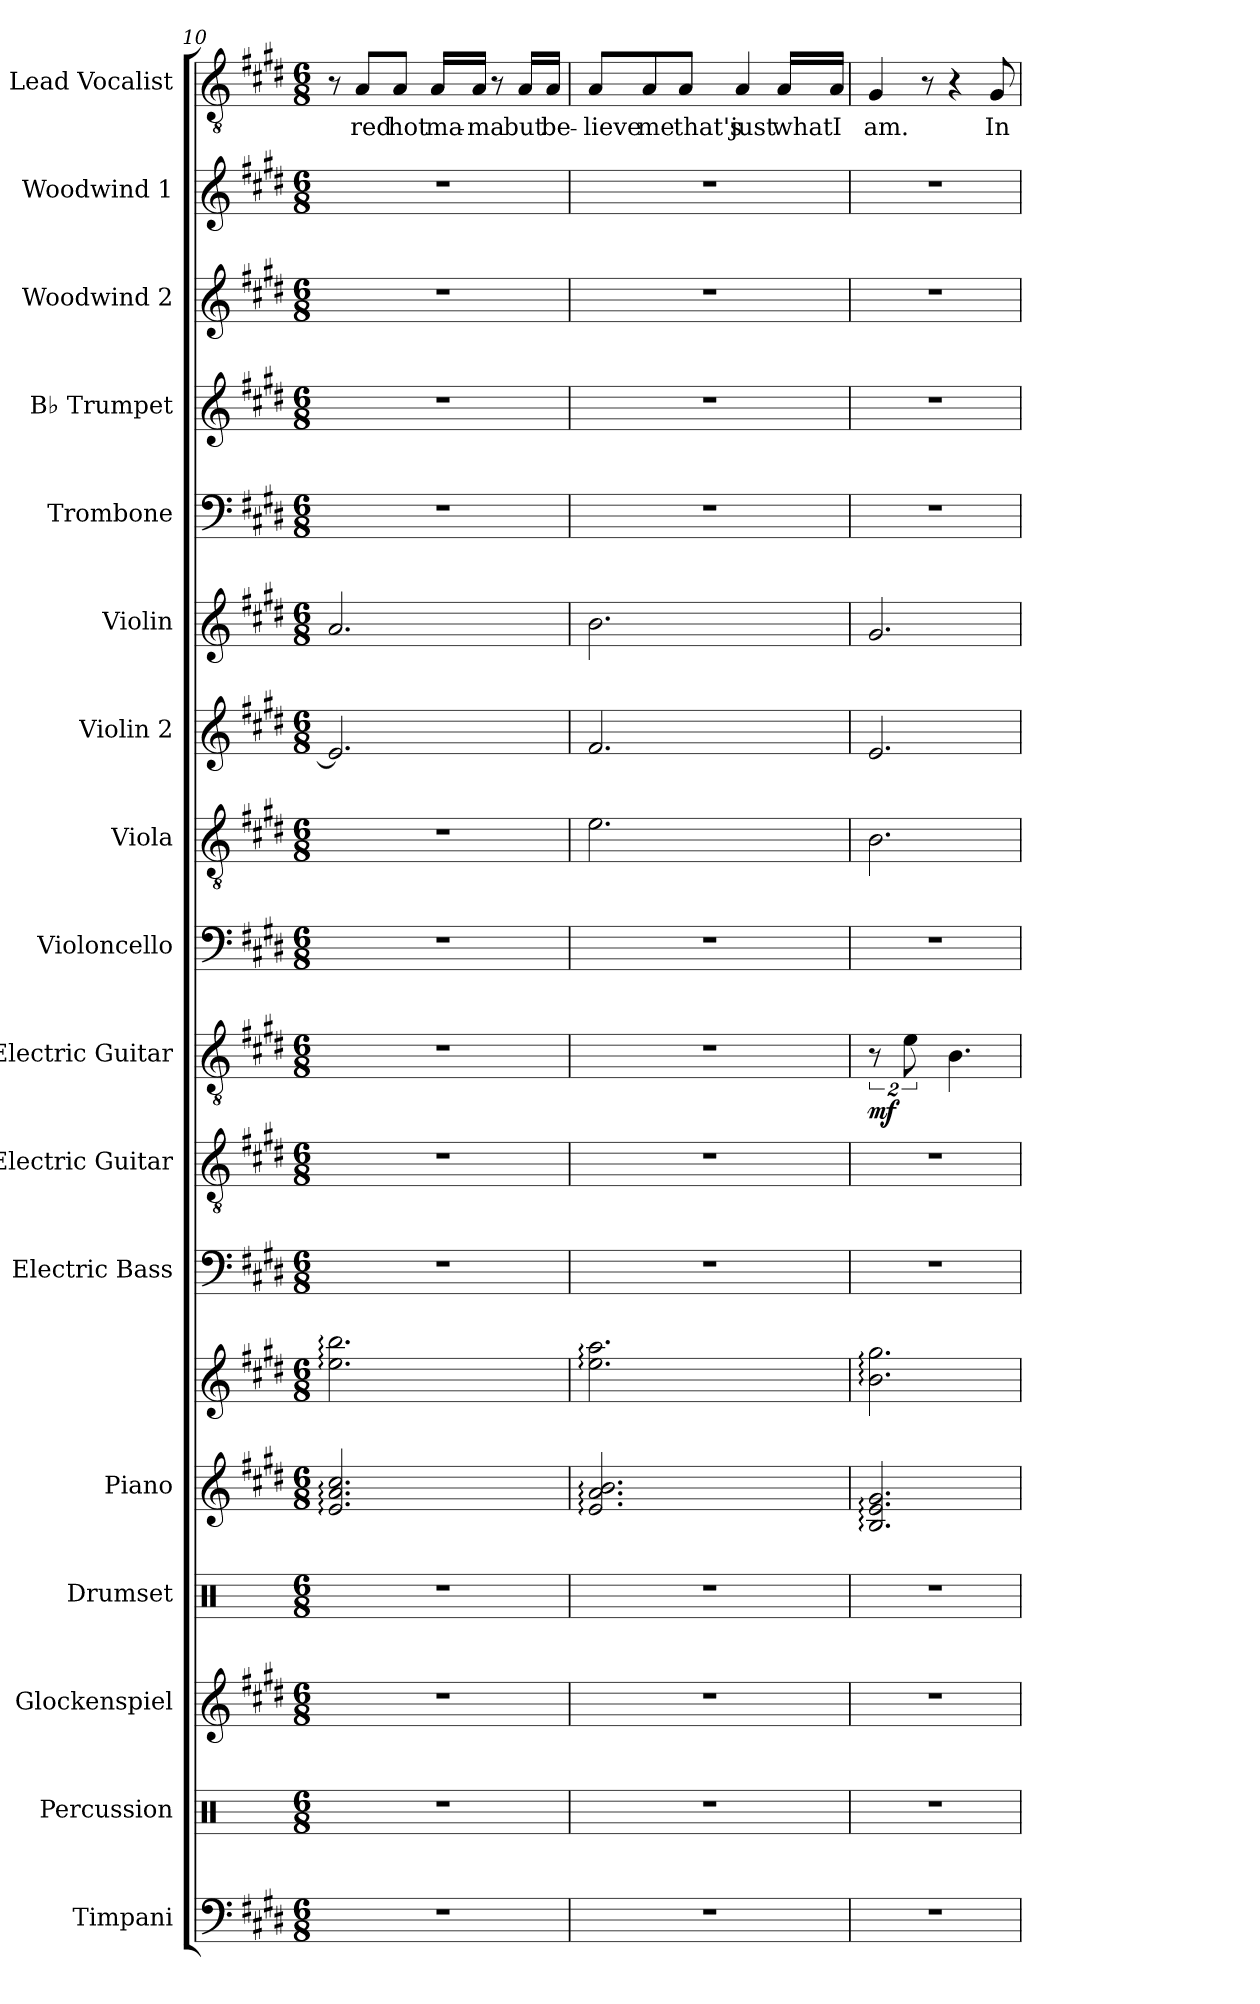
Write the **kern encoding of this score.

**kern	**kern	**kern	**kern	**kern	**kern	**kern	**kern	**kern	**dynam	**kern	**kern	**kern	**kern	**kern	**kern	**kern	**kern	**kern	**text
*part17	*part16	*part15	*part14	*part13	*part13	*part12	*part11	*part10	*part10	*part9	*part8	*part7	*part6	*part5	*part4	*part3	*part2	*part1	*part1
*staff18	*staff17	*staff16	*staff15	*staff14	*staff13	*staff12	*staff11	*staff10	*staff10	*staff9	*staff8	*staff7	*staff6	*staff5	*staff4	*staff3	*staff2	*staff1	*staff1
*I"Timpani	*I"Percussion	*I"Glockenspiel	*I"Drumset	*I"Piano	*	*I"Electric Bass	*I"Electric Guitar	*I"Electric Guitar	*	*I"Violoncello	*I"Viola	*I"Violin 2	*I"Violin	*I"Trombone	*I"B♭ Trumpet	*I"Woodwind 2	*I"Woodwind 1	*I"Lead Vocalist	*
*I'Timp.	*I'Perc.	*I'Glock.	*I'D. Set	*I'Pno	*	*I'El. B.	*I'El. Guit.	*I'El. Guit.	*	*I'Vc.	*I'Vla.	*I'Vln. 2	*I'Vln.	*I'Tbn.	*I'B♭ Tpt.	*I'WW2	*I'WW1	*I'Lead	*
*clefF4	*clefX	*clefG2	*clefX	*clefG2	*clefG2	*clefF4	*clefGv2	*clefGv2	*	*clefF4	*clefGv2	*clefG2	*clefG2	*clefF4	*clefG2	*clefG2	*clefG2	*clefGv2	*
*	*	*ITrd-14c-24	*	*	*	*ITrd7c12	*	*	*	*	*	*	*	*	*ITrd1c2	*ITrd1c2	*ITrd1c2	*	*
*k[f#c#g#d#]	*k[]	*k[f#c#g#d#]	*k[]	*k[f#c#g#d#]	*k[f#c#g#d#]	*k[f#c#g#d#]	*k[f#c#g#d#]	*k[f#c#g#d#]	*	*k[f#c#g#d#]	*k[f#c#g#d#]	*k[f#c#g#d#]	*k[f#c#g#d#]	*k[f#c#g#d#]	*k[f#c#]	*k[f#c#]	*k[f#c#]	*k[f#c#g#d#]	*
*M6/8	*M6/8	*M6/8	*M6/8	*M6/8	*M6/8	*M6/8	*M6/8	*M6/8	*	*M6/8	*M6/8	*M6/8	*M6/8	*M6/8	*M6/8	*M6/8	*M6/8	*M6/8	*
=10	=10	=10	=10	=10	=10	=10	=10	=10	=10	=10	=10	=10	=10	=10	=10	=10	=10	=10	=10
2.r	2.r	2.r	2.r	2.e/: 2.a/: 2.cc#/:	2.ee\: 2.bb\:	2.r	2.r	2.r	.	2.r	2.r	2.e/]	2.a/	2.r	2.r	2.r	2.r	8r	.
!	!	!	!	!	!	!	!	!	!	!	!	!	!	!	!	!	!	!	!LO:LY:b
.	.	.	.	.	.	.	.	.	.	.	.	.	.	.	.	.	.	8A/L	red
!	!	!	!	!	!	!	!	!	!	!	!	!	!	!	!	!	!	!	!LO:LY:b
.	.	.	.	.	.	.	.	.	.	.	.	.	.	.	.	.	.	8A/J	hot
!	!	!	!	!	!	!	!	!	!	!	!	!	!	!	!	!	!	!	!LO:LY:b
.	.	.	.	.	.	.	.	.	.	.	.	.	.	.	.	.	.	16A/LL	ma-
!	!	!	!	!	!	!	!	!	!	!	!	!	!	!	!	!	!	!	!LO:LY:b
.	.	.	.	.	.	.	.	.	.	.	.	.	.	.	.	.	.	16A/JJ	-ma
.	.	.	.	.	.	.	.	.	.	.	.	.	.	.	.	.	.	8r	.
!	!	!	!	!	!	!	!	!	!	!	!	!	!	!	!	!	!	!	!LO:LY:b
.	.	.	.	.	.	.	.	.	.	.	.	.	.	.	.	.	.	16A/LL	but
!	!	!	!	!	!	!	!	!	!	!	!	!	!	!	!	!	!	!	!LO:LY:b
.	.	.	.	.	.	.	.	.	.	.	.	.	.	.	.	.	.	16A/JJ	be-
=11	=11	=11	=11	=11	=11	=11	=11	=11	=11	=11	=11	=11	=11	=11	=11	=11	=11	=11	=11
!	!	!	!	!	!	!	!	!	!	!	!	!	!	!	!	!	!	!	!LO:LY:b
2.r	2.r	2.r	2.r	2.e/: 2.a/: 2.b/:	2.ee\: 2.aa\:	2.r	2.r	2.r	.	2.r	2.e\	2.f#/	2.b\	2.r	2.r	2.r	2.r	8A/L	-lieve
!	!	!	!	!	!	!	!	!	!	!	!	!	!	!	!	!	!	!	!LO:LY:b
.	.	.	.	.	.	.	.	.	.	.	.	.	.	.	.	.	.	8A/	me
!	!	!	!	!	!	!	!	!	!	!	!	!	!	!	!	!	!	!	!LO:LY:b
.	.	.	.	.	.	.	.	.	.	.	.	.	.	.	.	.	.	8A/J	that's
!	!	!	!	!	!	!	!	!	!	!	!	!	!	!	!	!	!	!	!LO:LY:b
.	.	.	.	.	.	.	.	.	.	.	.	.	.	.	.	.	.	4A/	just
!	!	!	!	!	!	!	!	!	!	!	!	!	!	!	!	!	!	!	!LO:LY:b
.	.	.	.	.	.	.	.	.	.	.	.	.	.	.	.	.	.	16A/LL	what
!	!	!	!	!	!	!	!	!	!	!	!	!	!	!	!	!	!	!	!LO:LY:b
.	.	.	.	.	.	.	.	.	.	.	.	.	.	.	.	.	.	16A/JJ	I
=12	=12	=12	=12	=12	=12	=12	=12	=12	=12	=12	=12	=12	=12	=12	=12	=12	=12	=12	=12
!	!	!	!	!	!	!	!	!	!LO:DY:b	!	!	!	!	!	!	!	!	!	!LO:LY:b
2.r	2.r	2.r	2.r	2.B/: 2.e/: 2.g#/:	2.b\: 2.gg#\:	2.r	2.r	16%3r	mf	2.r	2.B\	2.e/	2.g#/	2.r	2.r	2.r	2.r	4G#/	am.
.	.	.	.	.	.	.	.	16%3e\	.	.	.	.	.	.	.	.	.	.	.
.	.	.	.	.	.	.	.	.	.	.	.	.	.	.	.	.	.	8r	.
.	.	.	.	.	.	.	.	4.B\	.	.	.	.	.	.	.	.	.	4r	.
!	!	!	!	!	!	!	!	!	!	!	!	!	!	!	!	!	!	!	!LO:LY:b
.	.	.	.	.	.	.	.	.	.	.	.	.	.	.	.	.	.	8G#/	In-
=	=	=	=	=	=	=	=	=	=	=	=	=	=	=	=	=	=	=	=
*-	*-	*-	*-	*-	*-	*-	*-	*-	*-	*-	*-	*-	*-	*-	*-	*-	*-	*-	*-
